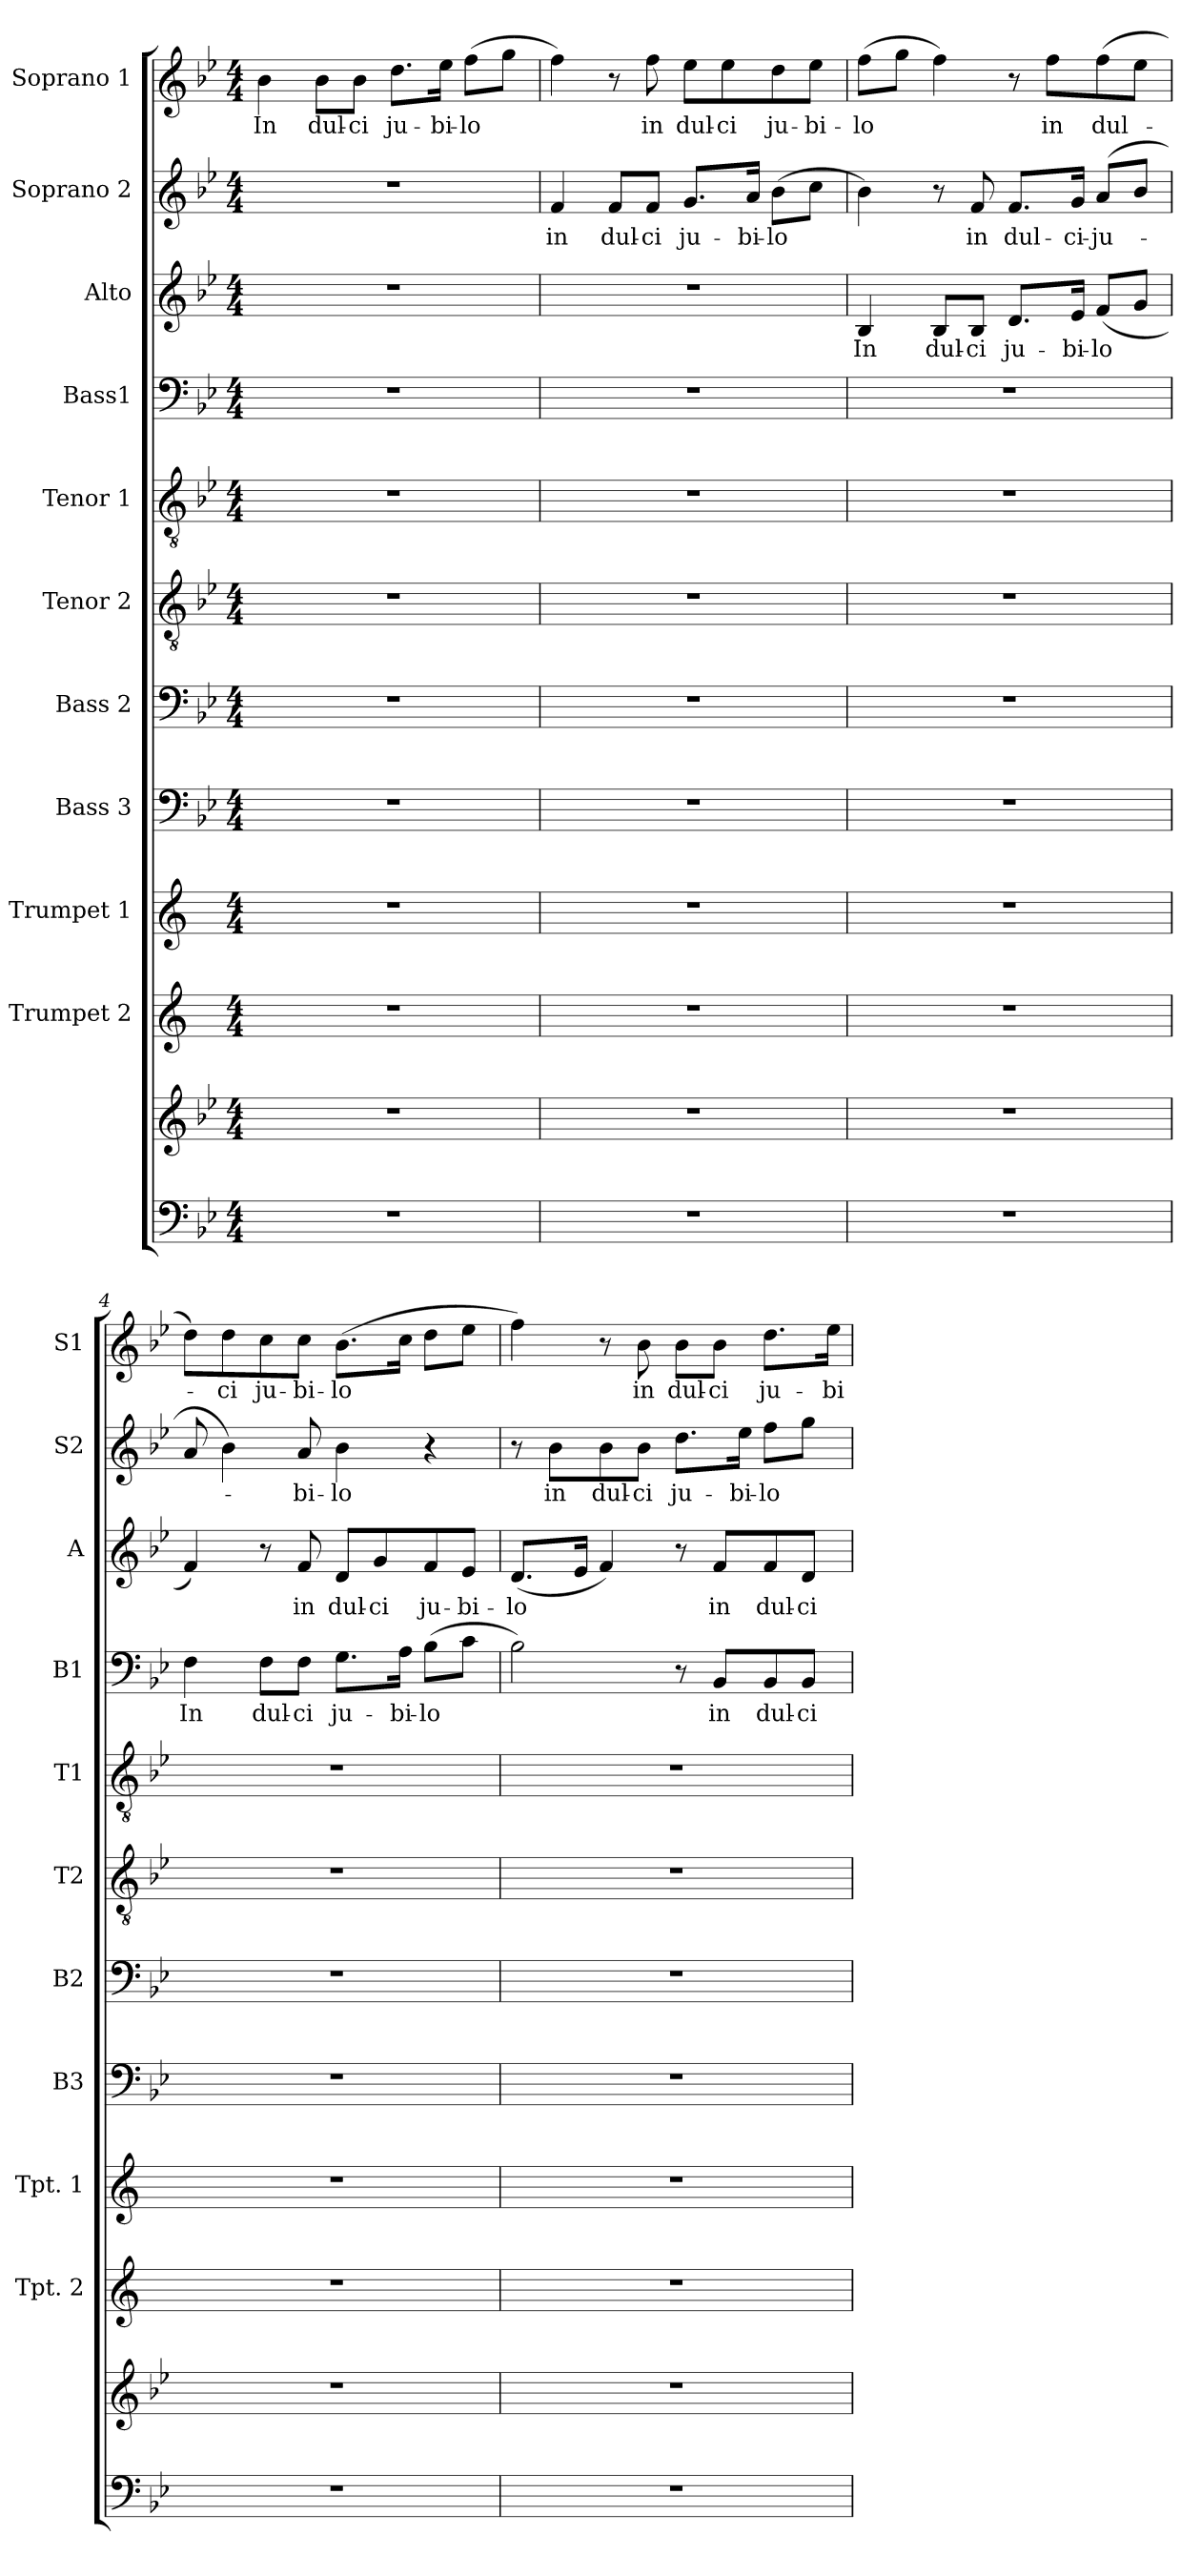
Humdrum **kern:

**kern	**kern	**kern	**kern	**kern	**kern	**kern	**kern	**kern	**text	**kern	**text	**kern	**text	**kern	**text
*part12	*part11	*part10	*part9	*part8	*part7	*part6	*part5	*part4	*part4	*part3	*part3	*part2	*part2	*part1	*part1
*staff12	*staff11	*staff10	*staff9	*staff8	*staff7	*staff6	*staff5	*staff4	*staff4	*staff3	*staff3	*staff2	*staff2	*staff1	*staff1
*	*	*I"Trumpet  2	*I"Trumpet  1	*I"Bass 3	*I"Bass 2	*I"Tenor 2	*I"Tenor 1	*I"Bass1	*	*I"Alto	*	*I"Soprano 2	*	*I"Soprano 1	*
*	*	*I'Tpt. 2	*I'Tpt. 1	*I'B3	*I'B2	*I'T2	*I'T1	*I'B1	*	*I'A	*	*I'S2	*	*I'S1	*
*clefF4	*clefG2	*clefG2	*clefG2	*clefF4	*clefF4	*clefGv2	*clefGv2	*clefF4	*	*clefG2	*	*clefG2	*	*clefG2	*
*	*	*ITrd1c2	*ITrd1c2	*	*	*	*	*	*	*	*	*	*	*	*
*k[b-e-]	*k[b-e-]	*k[b-e-]	*k[b-e-]	*k[b-e-]	*k[b-e-]	*k[b-e-]	*k[b-e-]	*k[b-e-]	*	*k[b-e-]	*	*k[b-e-]	*	*k[b-e-]	*
*B-:	*B-:	*B-:	*B-:	*B-:	*B-:	*B-:	*B-:	*B-:	*	*B-:	*	*B-:	*	*B-:	*
*M4/4	*M4/4	*M4/4	*M4/4	*M4/4	*M4/4	*M4/4	*M4/4	*M4/4	*	*M4/4	*	*M4/4	*	*M4/4	*
=1	=1	=1	=1	=1	=1	=1	=1	=1	=1	=1	=1	=1	=1	=1	=1
!	!	!	!	!	!	!	!	!	!	!	!	!	!	!	!LO:LY:b
1r	1r	1r	1r	1r	1r	1r	1r	1r	.	1r	.	1r	.	4b-\	In
!	!	!	!	!	!	!	!	!	!	!	!	!	!	!	!LO:LY:b
.	.	.	.	.	.	.	.	.	.	.	.	.	.	8b-\L	dul-
!	!	!	!	!	!	!	!	!	!	!	!	!	!	!	!LO:LY:b
.	.	.	.	.	.	.	.	.	.	.	.	.	.	8b-\J	-ci
!	!	!	!	!	!	!	!	!	!	!	!	!	!	!	!LO:LY:b
.	.	.	.	.	.	.	.	.	.	.	.	.	.	8.dd\L	ju-
!	!	!	!	!	!	!	!	!	!	!	!	!	!	!	!LO:LY:b
.	.	.	.	.	.	.	.	.	.	.	.	.	.	16ee-\Jk	-bi-
!	!	!	!	!	!	!	!	!	!	!	!	!	!	!	!LO:LY:b
.	.	.	.	.	.	.	.	.	.	.	.	.	.	(>8ff\L	-lo
.	.	.	.	.	.	.	.	.	.	.	.	.	.	8gg\J	.
=2	=2	=2	=2	=2	=2	=2	=2	=2	=2	=2	=2	=2	=2	=2	=2
!	!	!	!	!	!	!	!	!	!	!	!	!	!LO:LY:b	!	!
1r	1r	1r	1r	1r	1r	1r	1r	1r	.	1r	.	4f/	in	4ff\)	.
!	!	!	!	!	!	!	!	!	!	!	!	!	!LO:LY:b	!	!
.	.	.	.	.	.	.	.	.	.	.	.	8f/L	dul-	8r	.
!	!	!	!	!	!	!	!	!	!	!	!	!	!LO:LY:b	!	!LO:LY:b
.	.	.	.	.	.	.	.	.	.	.	.	8f/J	-ci	8ff\	in
!	!	!	!	!	!	!	!	!	!	!	!	!	!LO:LY:b	!	!LO:LY:b
.	.	.	.	.	.	.	.	.	.	.	.	8.g/L	ju-	8ee-\L	dul-
!	!	!	!	!	!	!	!	!	!	!	!	!	!	!	!LO:LY:b
.	.	.	.	.	.	.	.	.	.	.	.	.	.	8ee-\	-ci
!	!	!	!	!	!	!	!	!	!	!	!	!	!LO:LY:b	!	!
.	.	.	.	.	.	.	.	.	.	.	.	16a/Jk	-bi-	.	.
!	!	!	!	!	!	!	!	!	!	!	!	!	!LO:LY:b	!	!LO:LY:b
.	.	.	.	.	.	.	.	.	.	.	.	(>8b-\L	-lo	8dd\	ju-
!	!	!	!	!	!	!	!	!	!	!	!	!	!	!	!LO:LY:b
.	.	.	.	.	.	.	.	.	.	.	.	8cc\J	.	8ee-\J	-bi-
=3	=3	=3	=3	=3	=3	=3	=3	=3	=3	=3	=3	=3	=3	=3	=3
!	!	!	!	!	!	!	!	!	!	!	!LO:LY:b	!	!	!	!LO:LY:b
1r	1r	1r	1r	1r	1r	1r	1r	1r	.	4B-/	In	4b-\)	.	(>8ff\L	-lo
.	.	.	.	.	.	.	.	.	.	.	.	.	.	8gg\J	.
!	!	!	!	!	!	!	!	!	!	!	!LO:LY:b	!	!	!	!
.	.	.	.	.	.	.	.	.	.	8B-/L	dul-	8r	.	4ff\)	.
!	!	!	!	!	!	!	!	!	!	!	!LO:LY:b	!	!LO:LY:b	!	!
.	.	.	.	.	.	.	.	.	.	8B-/J	-ci	8f/	in	.	.
!	!	!	!	!	!	!	!	!	!	!	!LO:LY:b	!	!LO:LY:b	!	!
.	.	.	.	.	.	.	.	.	.	8.d/L	ju-	8.f/L	dul-	8r	.
!	!	!	!	!	!	!	!	!	!	!	!	!	!	!	!LO:LY:b
.	.	.	.	.	.	.	.	.	.	.	.	.	.	8ff\L	in
!	!	!	!	!	!	!	!	!	!	!	!LO:LY:b	!	!LO:LY:b	!	!
.	.	.	.	.	.	.	.	.	.	16e-/Jk	-bi-	16g/Jk	-ci-	.	.
!	!	!	!	!	!	!	!	!	!	!	!LO:LY:b	!	!LO:LY:b	!	!LO:LY:b
.	.	.	.	.	.	.	.	.	.	(<8f/L	-lo	(>8a/L	-ju-	(>8ff\	dul-
.	.	.	.	.	.	.	.	.	.	8g/J	.	8b-/J	.	8ee-\J	.
=4	=4	=4	=4	=4	=4	=4	=4	=4	=4	=4	=4	=4	=4	=4	=4
!	!	!	!	!	!	!	!	!	!LO:LY:b	!	!	!	!	!	!
1r	1r	1r	1r	1r	1r	1r	1r	4F\	In	4f/)	.	8a/	.	8dd\L)	.
!	!	!	!	!	!	!	!	!	!	!	!	!	!	!	!LO:LY:b
.	.	.	.	.	.	.	.	.	.	.	.	4b-\)	.	8dd\	-ci
!	!	!	!	!	!	!	!	!	!LO:LY:b	!	!	!	!	!	!LO:LY:b
.	.	.	.	.	.	.	.	8F\L	dul-	8r	.	.	.	8cc\	ju-
!	!	!	!	!	!	!	!	!	!LO:LY:b	!	!LO:LY:b	!	!LO:LY:b	!	!LO:LY:b
.	.	.	.	.	.	.	.	8F\J	-ci	8f/	in	8a/	-bi-	8cc\J	-bi-
!	!	!	!	!	!	!	!	!	!LO:LY:b	!	!LO:LY:b	!	!LO:LY:b	!	!LO:LY:b
.	.	.	.	.	.	.	.	8.G\L	ju-	8d/L	dul-	4b-\	-lo	(>8.b-\L	-lo
!	!	!	!	!	!	!	!	!	!	!	!LO:LY:b	!	!	!	!
.	.	.	.	.	.	.	.	.	.	8g/	-ci	.	.	.	.
!	!	!	!	!	!	!	!	!	!LO:LY:b	!	!	!	!	!	!
.	.	.	.	.	.	.	.	16A\Jk	-bi-	.	.	.	.	16cc\Jk	.
!	!	!	!	!	!	!	!	!	!LO:LY:b	!	!LO:LY:b	!	!	!	!
.	.	.	.	.	.	.	.	(>8B-\L	-lo	8f/	ju-	4r	.	8dd\L	.
!	!	!	!	!	!	!	!	!	!	!	!LO:LY:b	!	!	!	!
.	.	.	.	.	.	.	.	8c\J	.	8e-/J	-bi-	.	.	8ee-\J	.
!!LO:PB:g=z
=5	=5	=5	=5	=5	=5	=5	=5	=5	=5	=5	=5	=5	=5	=5	=5
!	!	!	!	!	!	!	!	!	!	!	!LO:LY:b	!	!	!	!
1r	1r	1r	1r	1r	1r	1r	1r	2B-\)	.	(<8.d/L	-lo	8r	.	4ff\)	.
!	!	!	!	!	!	!	!	!	!	!	!	!	!LO:LY:b	!	!
.	.	.	.	.	.	.	.	.	.	.	.	8b-\L	in	.	.
.	.	.	.	.	.	.	.	.	.	16e-/Jk	.	.	.	.	.
!	!	!	!	!	!	!	!	!	!	!	!	!	!LO:LY:b	!	!
.	.	.	.	.	.	.	.	.	.	4f/)	.	8b-\	dul-	8r	.
!	!	!	!	!	!	!	!	!	!	!	!	!	!LO:LY:b	!	!LO:LY:b
.	.	.	.	.	.	.	.	.	.	.	.	8b-\J	-ci	8b-\	in
!	!	!	!	!	!	!	!	!	!	!	!	!	!LO:LY:b	!	!LO:LY:b
.	.	.	.	.	.	.	.	8r	.	8r	.	8.dd\L	ju-	8b-\L	dul-
!	!	!	!	!	!	!	!	!	!LO:LY:b	!	!LO:LY:b	!	!	!	!LO:LY:b
.	.	.	.	.	.	.	.	8BB-/L	in	8f/L	in	.	.	8b-\J	-ci
!	!	!	!	!	!	!	!	!	!	!	!	!	!LO:LY:b	!	!
.	.	.	.	.	.	.	.	.	.	.	.	16ee-\Jk	-bi-	.	.
!	!	!	!	!	!	!	!	!	!LO:LY:b	!	!LO:LY:b	!	!LO:LY:b	!	!LO:LY:b
.	.	.	.	.	.	.	.	8BB-/	dul-	8f/	dul-	8ff\L	-lo	8.dd\L	ju-
!	!	!	!	!	!	!	!	!	!LO:LY:b	!	!LO:LY:b	!	!	!	!
.	.	.	.	.	.	.	.	8BB-/J	-ci	8d/J	-ci	8gg\J	.	.	.
!	!	!	!	!	!	!	!	!	!	!	!	!	!	!	!LO:LY:b
.	.	.	.	.	.	.	.	.	.	.	.	.	.	16ee-\Jk	-bi-
=	=	=	=	=	=	=	=	=	=	=	=	=	=	=	=
*-	*-	*-	*-	*-	*-	*-	*-	*-	*-	*-	*-	*-	*-	*-	*-
